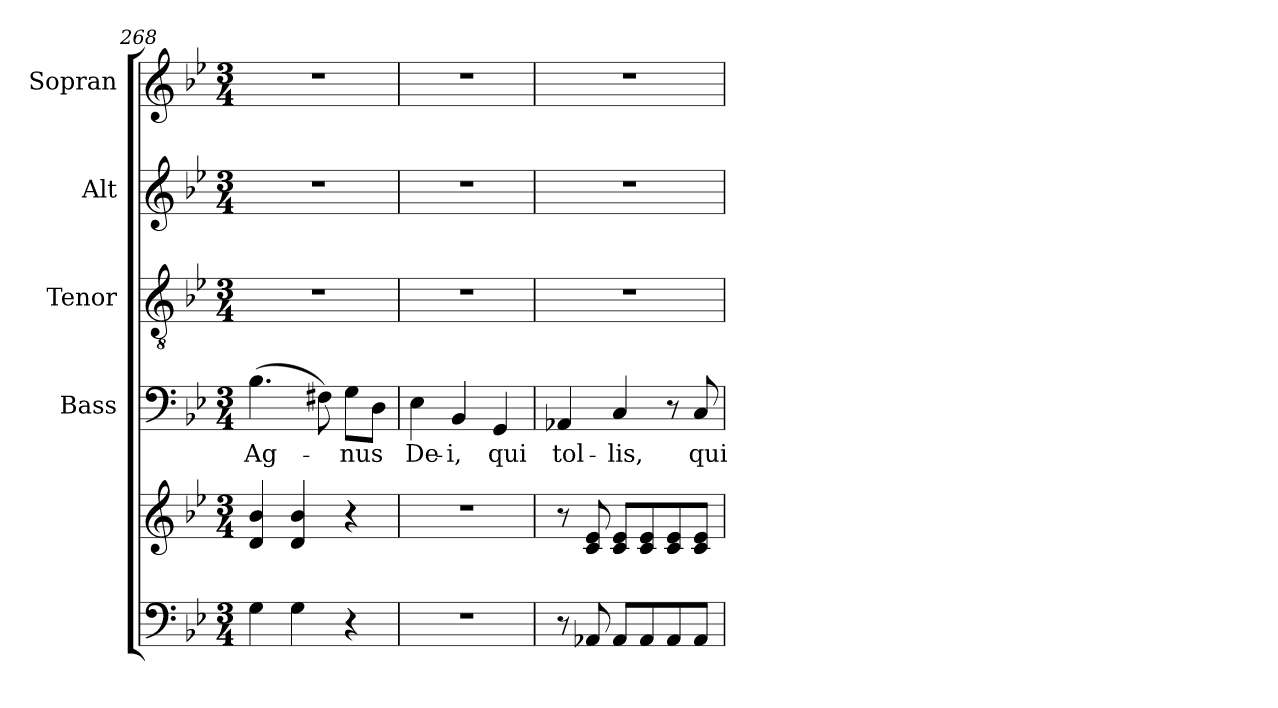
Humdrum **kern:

**kern	**kern	**kern	**text	**kern	**kern	**kern
*part5	*part5	*part4	*part4	*part3	*part2	*part1
*staff6	*staff5	*staff4	*staff4	*staff3	*staff2	*staff1
*	*	*I"Bass	*	*I"Tenor	*I"Alt	*I"Sopran
*	*	*I'B.	*	*I'T.	*I'A.	*I'S.
*clefF4	*clefG2	*clefF4	*	*clefGv2	*clefG2	*clefG2
*k[b-e-]	*k[b-e-]	*k[b-e-]	*	*k[b-e-]	*k[b-e-]	*k[b-e-]
*B-:	*B-:	*B-:	*	*B-:	*B-:	*B-:
*M3/4	*M3/4	*M3/4	*	*M3/4	*M3/4	*M3/4
=268	=268	=268	=268	=268	=268	=268
!	!	!	!LO:LY:b	!	!	!
4G\	4d/ 4b-/	(>4.B-\	Ag-	2.r	2.r	2.r
4G\	4d/ 4b-/	.	.	.	.	.
.	.	8F#X\)	.	.	.	.
!	!	!	!LO:LY:b	!	!	!
4r	4r	8G\L	-nus	.	.	.
.	.	8D\J	.	.	.	.
=269	=269	=269	=269	=269	=269	=269
!	!	!	!LO:LY:b	!	!	!
2.r	2.r	4E-\	De-	2.r	2.r	2.r
!	!	!	!LO:LY:b	!	!	!
.	.	4BB-/	-i,	.	.	.
!	!	!	!LO:LY:b	!	!	!
.	.	4GG/	qui	.	.	.
=270	=270	=270	=270	=270	=270	=270
!	!	!	!LO:LY:b	!	!	!
8r	8r	4AA-X/	tol-	2.r	2.r	2.r
8AA-X/	8c/ 8e-/	.	.	.	.	.
!	!	!	!LO:LY:b	!	!	!
8AA-/L	8c/ 8e-/L	4C/	-lis,	.	.	.
8AA-/	8c/ 8e-/	.	.	.	.	.
8AA-/	8c/ 8e-/	8r	.	.	.	.
!	!	!	!LO:LY:b	!	!	!
8AA-/J	8c/ 8e-/J	8C/	qui	.	.	.
=	=	=	=	=	=	=
*-	*-	*-	*-	*-	*-	*-
